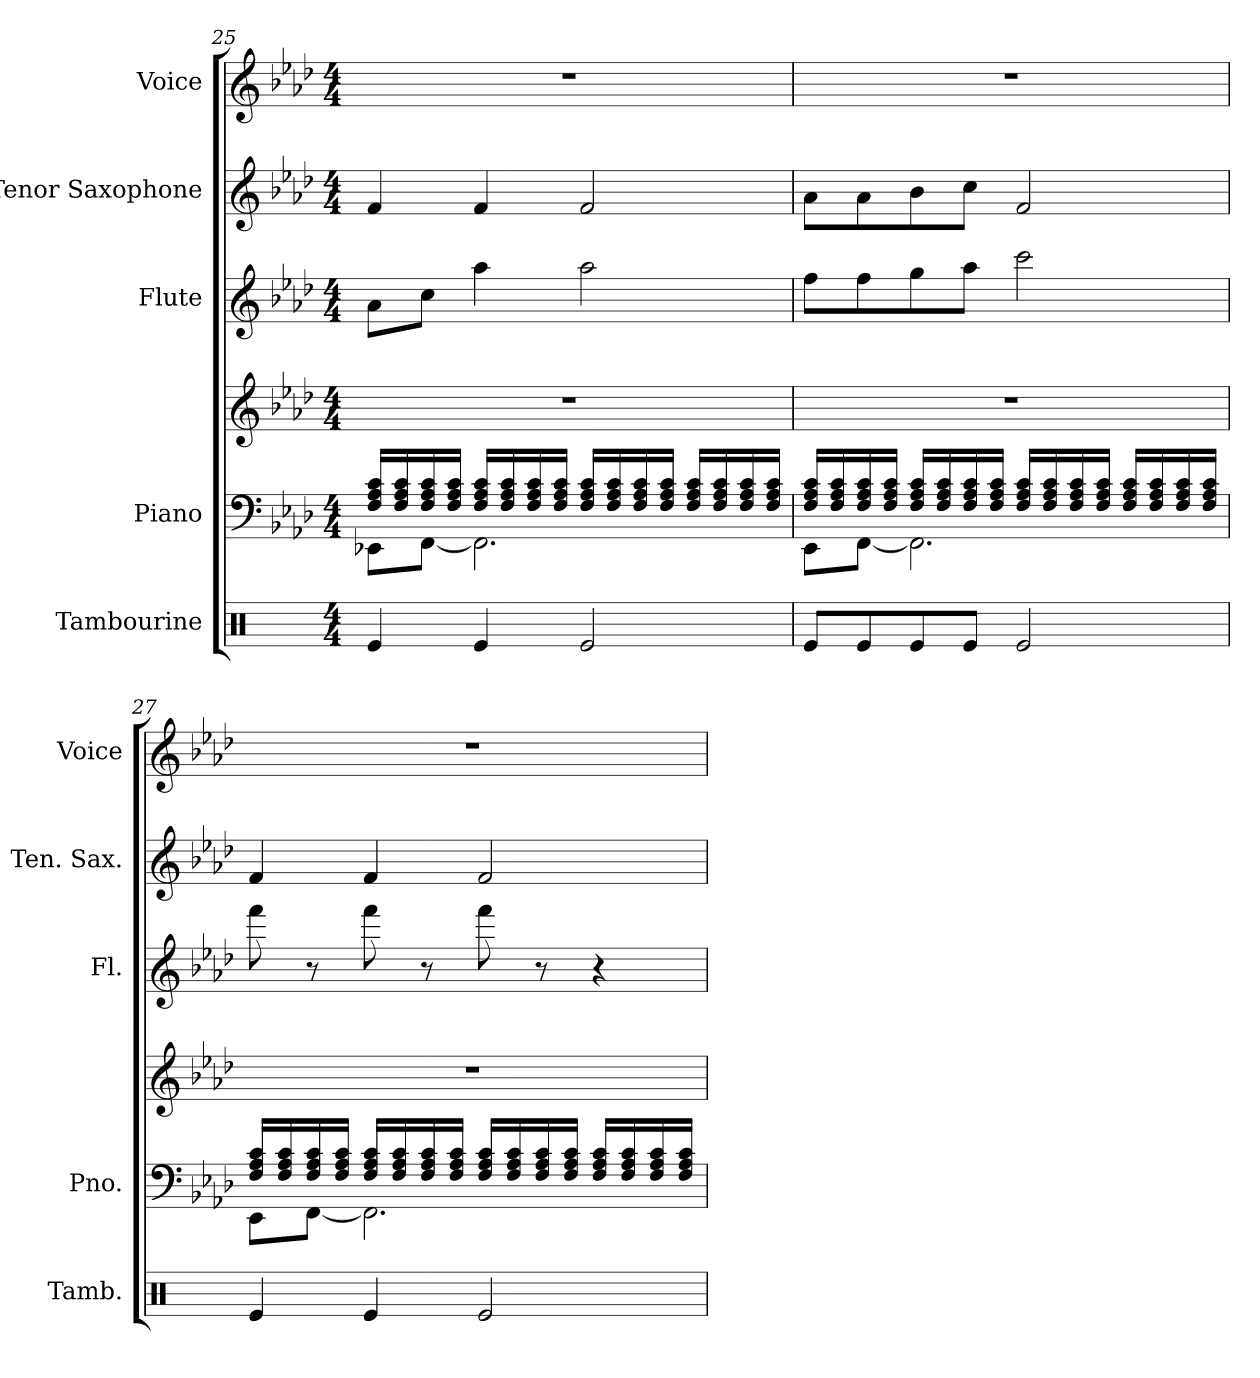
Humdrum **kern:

**kern	**kern	**kern	**kern	**kern	**kern
*part5	*part4	*part4	*part3	*part2	*part1
*staff6	*staff5	*staff4	*staff3	*staff2	*staff1
*I"Tambourine	*I"Piano	*	*I"Flute	*I"Tenor Saxophone	*I"Voice
*I'Tamb.	*I'Pno.	*	*I'Fl.	*I'Ten. Sax.	*I'Voice
!!LO:LB:g=z
*clefX	*clefF4	*clefG2	*clefG2	*clefG2	*clefG2
*	*	*	*	*ITrd8c14	*
*k[]	*k[b-e-a-d-]	*k[b-e-a-d-]	*k[b-e-a-d-]	*k[b-e-a-d-]	*k[b-e-a-d-]
*C:	*A-:	*A-:	*A-:	*A-:	*A-:
*M4/4	*M4/4	*M4/4	*M4/4	*M4/4	*M4/4
=25	=25	=25	=25	=25	=25
*	*^	*	*	*	*
4Rei/	16Fi/ 16A-i 16ciLL	8EE-Xi\L	1r	8a-i\L	4Fi/	1r
.	16Fi/ 16A-i 16ci	.	.	.	.	.
.	16Fi/ 16A-i 16ci	[8FFi\J	.	8cci\J	.	.
.	16Fi/ 16A-i 16ciJJ	.	.	.	.	.
4Rei/	16Fi/ 16A-i 16ciLL	2.FFi\]	.	4aa-i\	4Fi/	.
.	16Fi/ 16A-i 16ci	.	.	.	.	.
.	16Fi/ 16A-i 16ci	.	.	.	.	.
.	16Fi/ 16A-i 16ciJJ	.	.	.	.	.
2Rei/	16Fi/ 16A-i 16ciLL	.	.	2aa-i\	2Fi/	.
.	16Fi/ 16A-i 16ci	.	.	.	.	.
.	16Fi/ 16A-i 16ci	.	.	.	.	.
.	16Fi/ 16A-i 16ciJJ	.	.	.	.	.
.	16Fi/ 16A-i 16ciLL	.	.	.	.	.
.	16Fi/ 16A-i 16ci	.	.	.	.	.
.	16Fi/ 16A-i 16ci	.	.	.	.	.
.	16Fi/ 16A-i 16ciJJ	.	.	.	.	.
=26	=26	=26	=26	=26	=26	=26
8Rei/L	16Fi/ 16A-i 16ciLL	8EE-i\L	1r	8ffi\L	8A-i\L	1r
.	16Fi/ 16A-i 16ci	.	.	.	.	.
8Rei/	16Fi/ 16A-i 16ci	[8FFi\J	.	8ffi\	8A-i\	.
.	16Fi/ 16A-i 16ciJJ	.	.	.	.	.
8Rei/	16Fi/ 16A-i 16ciLL	2.FFi\]	.	8ggi\	8B-i\	.
.	16Fi/ 16A-i 16ci	.	.	.	.	.
8Rei/J	16Fi/ 16A-i 16ci	.	.	8aa-i\J	8ci\J	.
.	16Fi/ 16A-i 16ciJJ	.	.	.	.	.
2Rei/	16Fi/ 16A-i 16ciLL	.	.	2ccci\	2Fi/	.
.	16Fi/ 16A-i 16ci	.	.	.	.	.
.	16Fi/ 16A-i 16ci	.	.	.	.	.
.	16Fi/ 16A-i 16ciJJ	.	.	.	.	.
.	16Fi/ 16A-i 16ciLL	.	.	.	.	.
.	16Fi/ 16A-i 16ci	.	.	.	.	.
.	16Fi/ 16A-i 16ci	.	.	.	.	.
.	16Fi/ 16A-i 16ciJJ	.	.	.	.	.
=27	=27	=27	=27	=27	=27	=27
4Rei/	16Fi/ 16A-i 16ciLL	8EE-i\L	1r	8fffi\	4Fi/	1r
.	16Fi/ 16A-i 16ci	.	.	.	.	.
.	16Fi/ 16A-i 16ci	[8FFi\J	.	8r	.	.
.	16Fi/ 16A-i 16ciJJ	.	.	.	.	.
4Rei/	16Fi/ 16A-i 16ciLL	2.FFi\]	.	8fffi\	4Fi/	.
.	16Fi/ 16A-i 16ci	.	.	.	.	.
.	16Fi/ 16A-i 16ci	.	.	8r	.	.
.	16Fi/ 16A-i 16ciJJ	.	.	.	.	.
2Rei/	16Fi/ 16A-i 16ciLL	.	.	8fffi\	2Fi/	.
.	16Fi/ 16A-i 16ci	.	.	.	.	.
.	16Fi/ 16A-i 16ci	.	.	8r	.	.
.	16Fi/ 16A-i 16ciJJ	.	.	.	.	.
.	16Fi/ 16A-i 16ciLL	.	.	4r	.	.
.	16Fi/ 16A-i 16ci	.	.	.	.	.
.	16Fi/ 16A-i 16ci	.	.	.	.	.
.	16Fi/ 16A-i 16ciJJ	.	.	.	.	.
*	*v	*v	*	*	*	*
=	=	=	=	=	=
*-	*-	*-	*-	*-	*-
